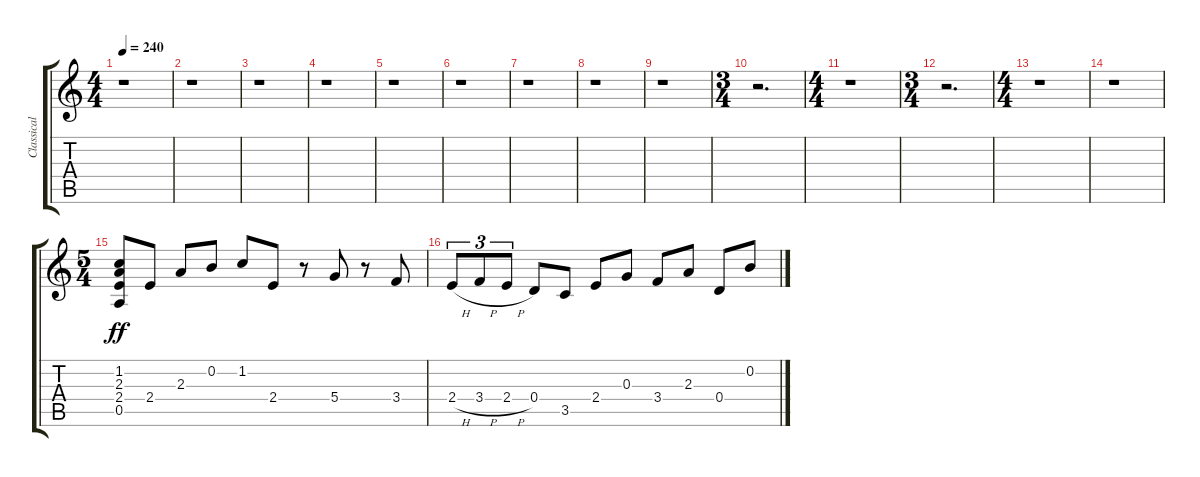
\track ("Classical Gtr." "Classical ") {instrument acousticguitarnylon}
\staff {score tabs}
\tuning (E4 B3 G3 D3 A2 E2) {hide}
\ts (4 4)
\tempo 240
\clef g2
\ks c
r.1{dy ff} |
r.1 |
r.1 |
r.1 |
r.1 |
r.1 |
r.1 |
r.1 |
r.1 |
\ts (3 4)
r.2{d} |
\ts (4 4)
r.1 |
\ts (3 4)
r.2{d} |
\ts (4 4)
r.1 |
r.1 |
\ts (5 4)
(1.2 2.3 2.4 0.5).8 2.4.8 2.3.8 0.2.8 1.2.8 2.4.8 r.8 5.4.8 r.8 3.4.8 |
2.4{h}.8{tu (3 2)} 3.4{h}.8{tu (3 2)} 2.4{h}.8{tu (3 2)} 0.4.8 3.5.8 2.4.8 0.3.8 3.4.8 2.3.8 0.4.8 0.2.8
